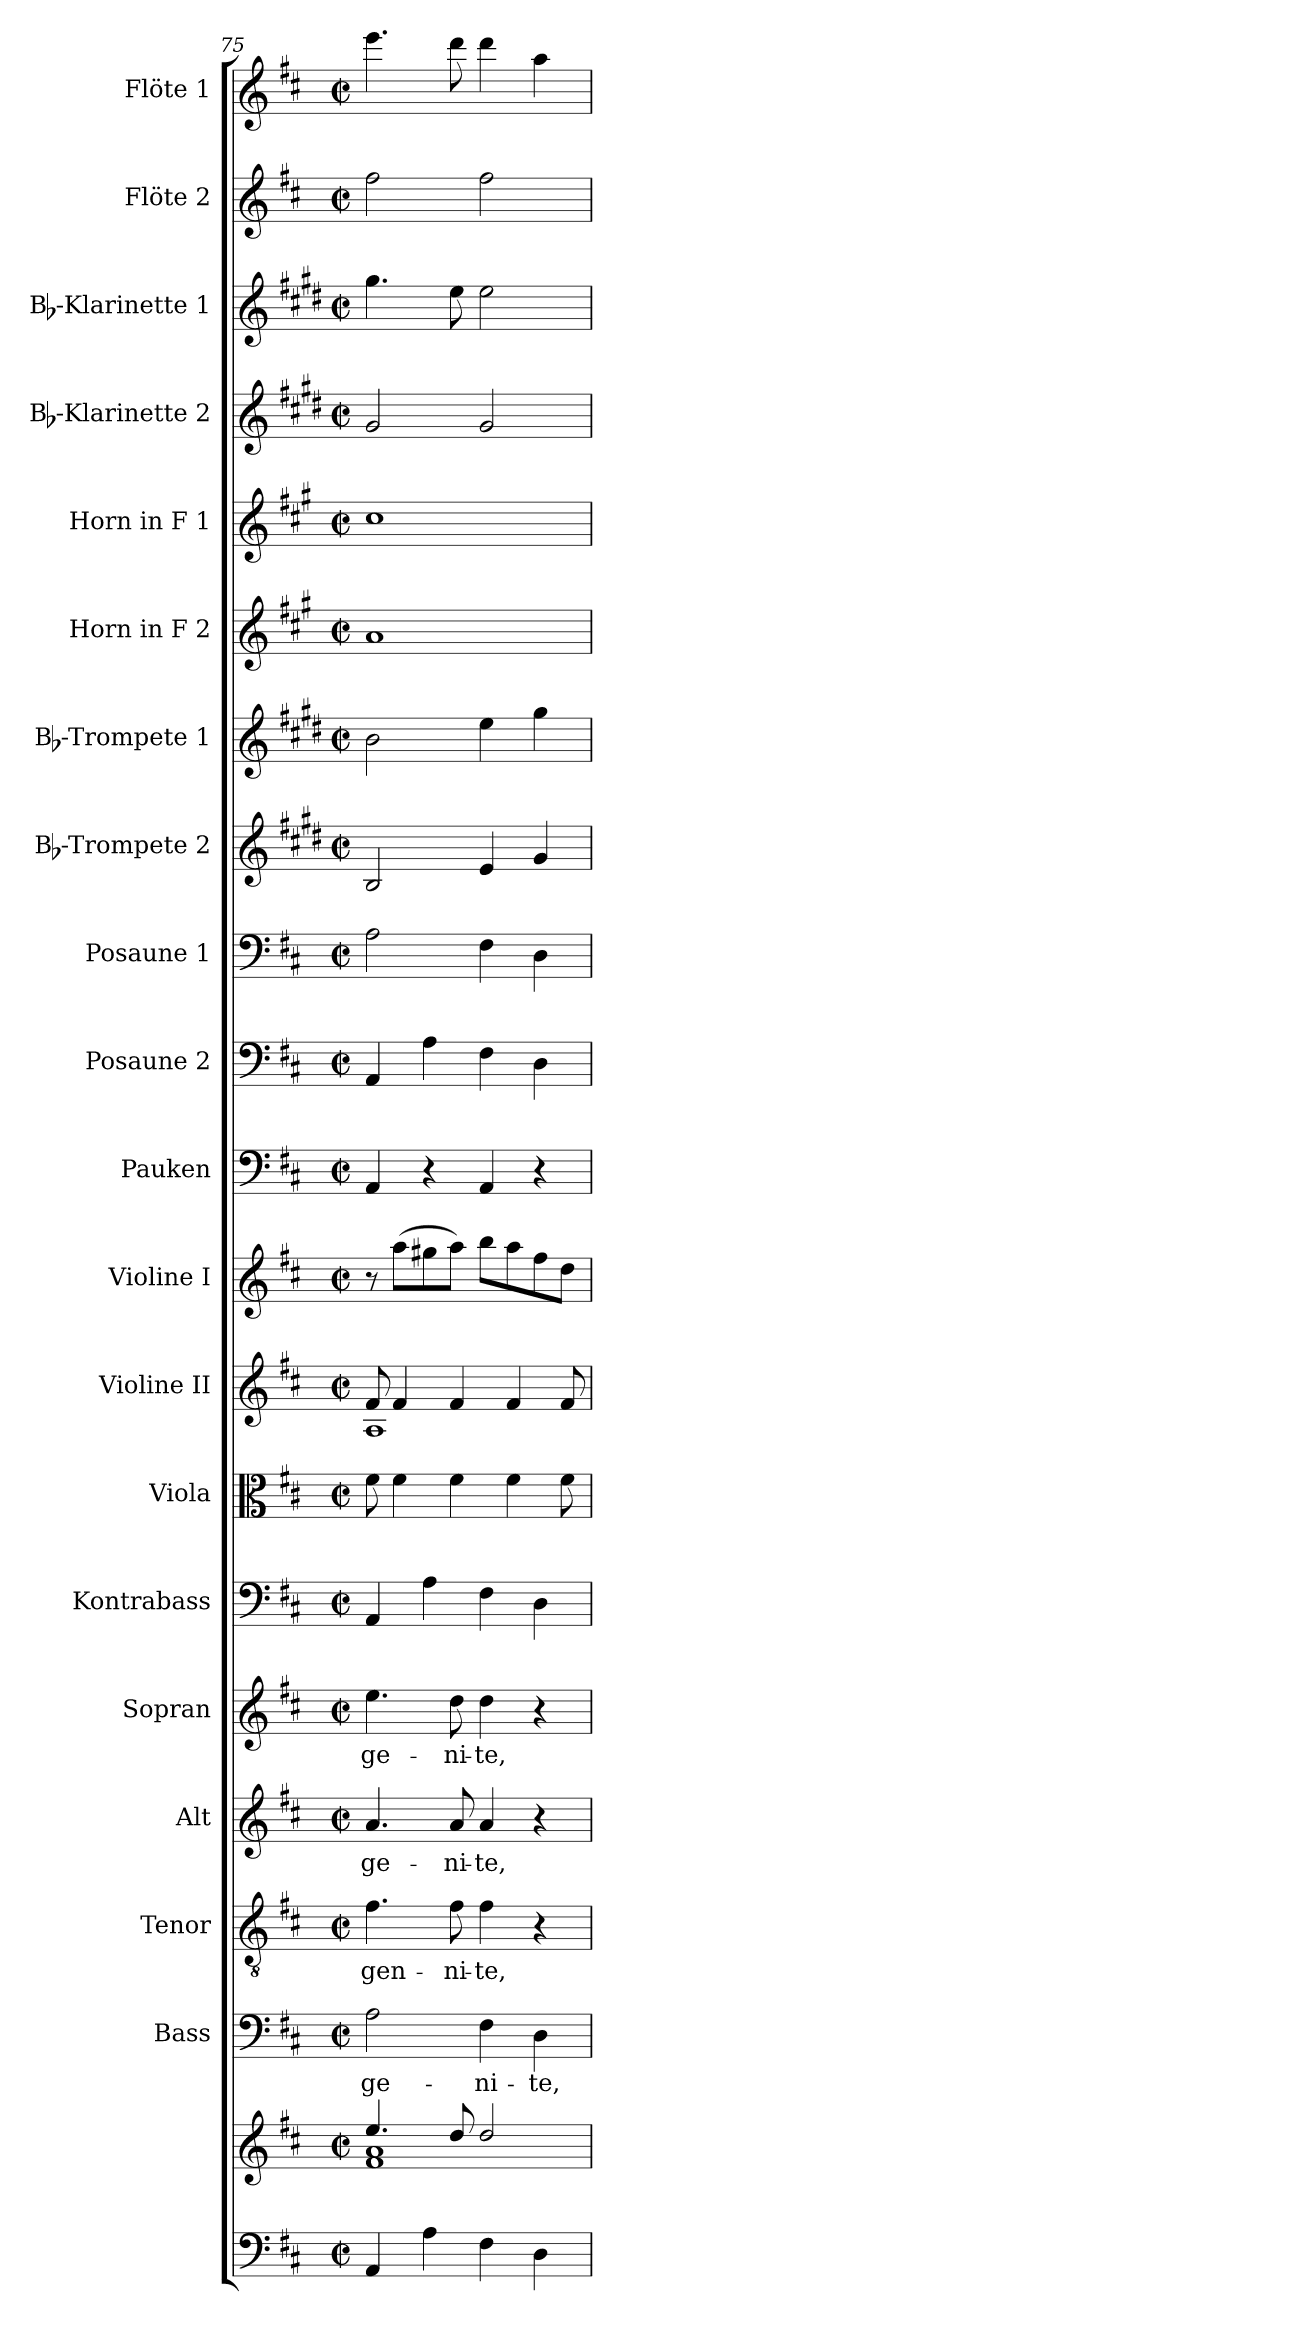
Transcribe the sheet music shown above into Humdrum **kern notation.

**kern	**kern	**kern	**text	**kern	**text	**kern	**text	**kern	**text	**kern	**kern	**kern	**kern	**kern	**kern	**kern	**kern	**kern	**kern	**kern	**kern	**kern	**kern	**kern
*part20	*part20	*part19	*part19	*part18	*part18	*part17	*part17	*part16	*part16	*part15	*part14	*part13	*part12	*part11	*part10	*part9	*part8	*part7	*part6	*part5	*part4	*part3	*part2	*part1
*staff21	*staff20	*staff19	*staff19	*staff18	*staff18	*staff17	*staff17	*staff16	*staff16	*staff15	*staff14	*staff13	*staff12	*staff11	*staff10	*staff9	*staff8	*staff7	*staff6	*staff5	*staff4	*staff3	*staff2	*staff1
*	*	*I"Bass	*	*I"Tenor	*	*I"Alt	*	*I"Sopran	*	*I"Kontrabass	*I"Viola	*I"Violine II	*I"Violine I	*I"Pauken	*I"Posaune 2	*I"Posaune 1	*I"Bb-Trompete 2	*I"Bb-Trompete 1	*I"Horn in F 2	*I"Horn in F 1	*I"Bb-Klarinette 2	*I"Bb-Klarinette 1	*I"Flöte 2	*I"Flöte 1
*	*	*I'B.	*	*I'T.	*	*I'A.	*	*I'S.	*	*I'Kb.	*I'Vla.	*I'Vl. II	*I'Vl. I	*I'Pk.	*I'Pos. 2	*I'Pos. 1	*I'Bb Trp. 2	*I'Bb Trp. 1	*	*	*I'Bb Kl. 2	*I'Bb Kl. 1	*I'Fl. 2	*I'Fl. 1
*clefF4	*clefG2	*clefF4	*	*clefGv2	*	*clefG2	*	*clefG2	*	*clefF4	*clefC3	*clefG2	*clefG2	*clefF4	*clefF4	*clefF4	*clefG2	*clefG2	*clefG2	*clefG2	*clefG2	*clefG2	*clefG2	*clefG2
*	*	*	*	*	*	*	*	*	*	*ITrd7c12	*	*	*	*	*	*	*ITrd1c2	*ITrd1c2	*ITrd4c7	*ITrd4c7	*ITrd1c2	*ITrd1c2	*	*
*k[f#c#]	*k[f#c#]	*k[f#c#]	*	*k[f#c#]	*	*k[f#c#]	*	*k[f#c#]	*	*k[f#c#]	*k[f#c#]	*k[f#c#]	*k[f#c#]	*k[f#c#]	*k[f#c#]	*k[f#c#]	*k[f#c#]	*k[f#c#]	*k[f#c#]	*k[f#c#]	*k[f#c#]	*k[f#c#]	*k[f#c#]	*k[f#c#]
*D:	*D:	*D:	*	*D:	*	*D:	*	*D:	*	*D:	*D:	*D:	*D:	*D:	*D:	*D:	*D:	*D:	*D:	*D:	*D:	*D:	*D:	*D:
*M2/2	*M2/2	*M2/2	*	*M2/2	*	*M2/2	*	*M2/2	*	*M2/2	*M2/2	*M2/2	*M2/2	*M2/2	*M2/2	*M2/2	*M2/2	*M2/2	*M2/2	*M2/2	*M2/2	*M2/2	*M2/2	*M2/2
*met(c|)	*met(c|)	*met(c|)	*	*met(c|)	*	*met(c|)	*	*met(c|)	*	*met(c|)	*met(c|)	*met(c|)	*met(c|)	*met(c|)	*met(c|)	*met(c|)	*met(c|)	*met(c|)	*met(c|)	*met(c|)	*met(c|)	*met(c|)	*met(c|)	*met(c|)
=75	=75	=75	=75	=75	=75	=75	=75	=75	=75	=75	=75	=75	=75	=75	=75	=75	=75	=75	=75	=75	=75	=75	=75	=75
*	*^	*	*	*	*	*	*	*	*	*	*	*	*	*	*	*	*	*	*	*	*	*	*	*
!	!	!	!	!LO:LY:b	!	!LO:LY:b	!	!LO:LY:b	!	!LO:LY:b	!	!	!	!	!	!	!	!	!	!	!	!	!	!	!
*	*	*	*	*	*	*	*	*	*	*	*	*	*^	*	*	*	*	*	*	*	*	*	*	*	*
4AA/	4.ee/	1f# 1a	2A\	-ge-	4.f#\	-gen-	4.a/	-ge-	4.ee\	-ge-	4AAA/	8f#\	8f#/	1A	8r	4AA/	4AA/	2A\	2A/	2a\	1d	1f#	2f#/	4.ff#\	2ff#\	4.eee\
.	.	.	.	.	.	.	.	.	.	.	.	4f#\	4f#/	.	(>8aa\L	.	.	.	.	.	.	.	.	.	.	.
4A\	.	.	.	.	.	.	.	.	.	.	4AA\	.	.	.	8gg#X\	4r	4A\	.	.	.	.	.	.	.	.	.
!	!	!	!	!	!	!LO:LY:b	!	!LO:LY:b	!	!LO:LY:b	!	!	!	!	!	!	!	!	!	!	!	!	!	!	!	!
.	8dd/	.	.	.	8f#\	-ni-	8a/	-ni-	8dd\	-ni-	.	4f#\	4f#/	.	8aa\J)	.	.	.	.	.	.	.	.	8dd\	.	8ddd\
!	!	!	!	!LO:LY:b	!	!LO:LY:b	!	!LO:LY:b	!	!LO:LY:b	!	!	!	!	!	!	!	!	!	!	!	!	!	!	!	!
4F#\	2dd/	.	4F#\	-ni-	4f#\	-te,	4a/	-te,	4dd\	-te,	4FF#\	.	.	.	8bb\L	4AA/	4F#\	4F#\	4d/	4dd\	.	.	2f#/	2dd\	2ff#\	4ddd\
.	.	.	.	.	.	.	.	.	.	.	.	4f#\	4f#/	.	8aa\	.	.	.	.	.	.	.	.	.	.	.
!	!	!	!	!LO:LY:b	!	!	!	!	!	!	!	!	!	!	!	!	!	!	!	!	!	!	!	!	!	!
4D\	.	.	4D\	-te,	4r	.	4r	.	4r	.	4DD\	.	.	.	8ff#\	4r	4D\	4D\	4f#/	4ff#\	.	.	.	.	.	4aa\
.	.	.	.	.	.	.	.	.	.	.	.	8f#\	8f#/	.	8dd\J	.	.	.	.	.	.	.	.	.	.	.
*	*v	*v	*	*	*	*	*	*	*	*	*	*	*v	*v	*	*	*	*	*	*	*	*	*	*	*	*
=	=	=	=	=	=	=	=	=	=	=	=	=	=	=	=	=	=	=	=	=	=	=	=	=
*-	*-	*-	*-	*-	*-	*-	*-	*-	*-	*-	*-	*-	*-	*-	*-	*-	*-	*-	*-	*-	*-	*-	*-	*-
